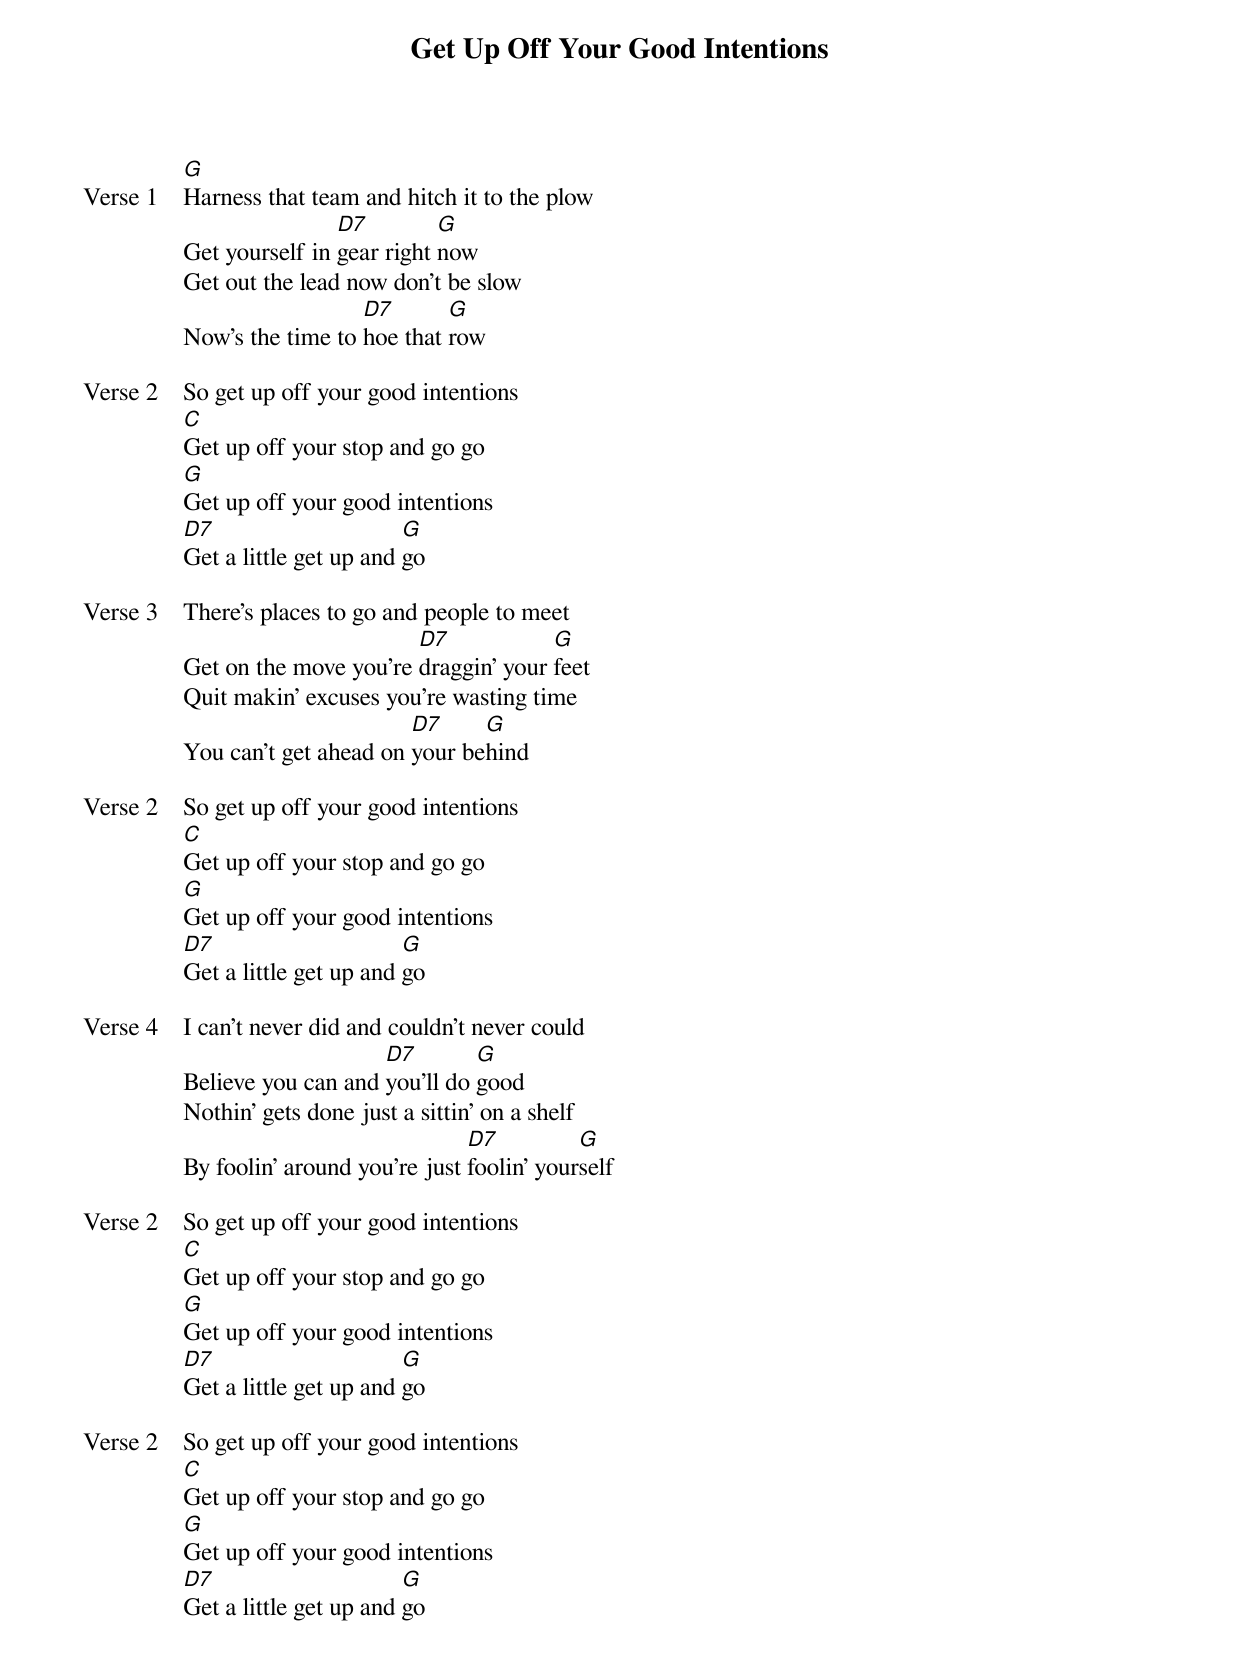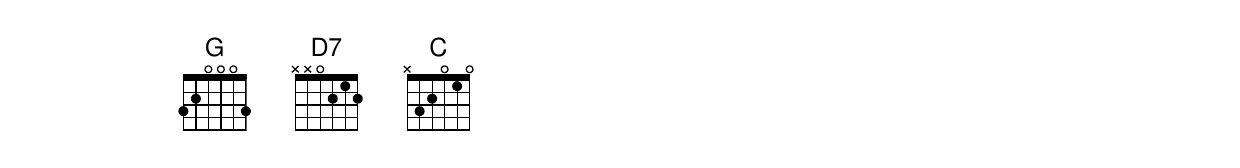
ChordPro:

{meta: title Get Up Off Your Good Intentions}
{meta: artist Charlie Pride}
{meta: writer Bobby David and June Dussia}

{start_of_verse: Verse 1}
[G]Harness that team and hitch it to the plow
Get yourself in [D7]gear right [G]now
Get out the lead now don't be slow
Now's the time to [D7]hoe that [G]row
{end_of_verse}

{start_of_verse: Verse 2}
So get up off your good intentions
[C]Get up off your stop and go go
[G]Get up off your good intentions
[D7]Get a little get up and [G]go
{end_of_verse}

{start_of_verse: Verse 3}
There's places to go and people to meet
Get on the move you're [D7]draggin' your [G]feet
Quit makin' excuses you're wasting time
You can't get ahead on [D7]your be[G]hind
{end_of_verse}

{start_of_verse: Verse 2}
So get up off your good intentions
[C]Get up off your stop and go go
[G]Get up off your good intentions
[D7]Get a little get up and [G]go
{end_of_verse}

{start_of_verse: Verse 4}
I can't never did and couldn't never could
Believe you can and [D7]you'll do [G]good
Nothin' gets done just a sittin' on a shelf
By foolin' around you're just [D7]foolin' your[G]self
{end_of_verse}

{start_of_verse: Verse 2}
So get up off your good intentions
[C]Get up off your stop and go go
[G]Get up off your good intentions
[D7]Get a little get up and [G]go
{end_of_verse}

{start_of_verse: Verse 2}
So get up off your good intentions
[C]Get up off your stop and go go
[G]Get up off your good intentions
[D7]Get a little get up and [G]go
{end_of_verse}
